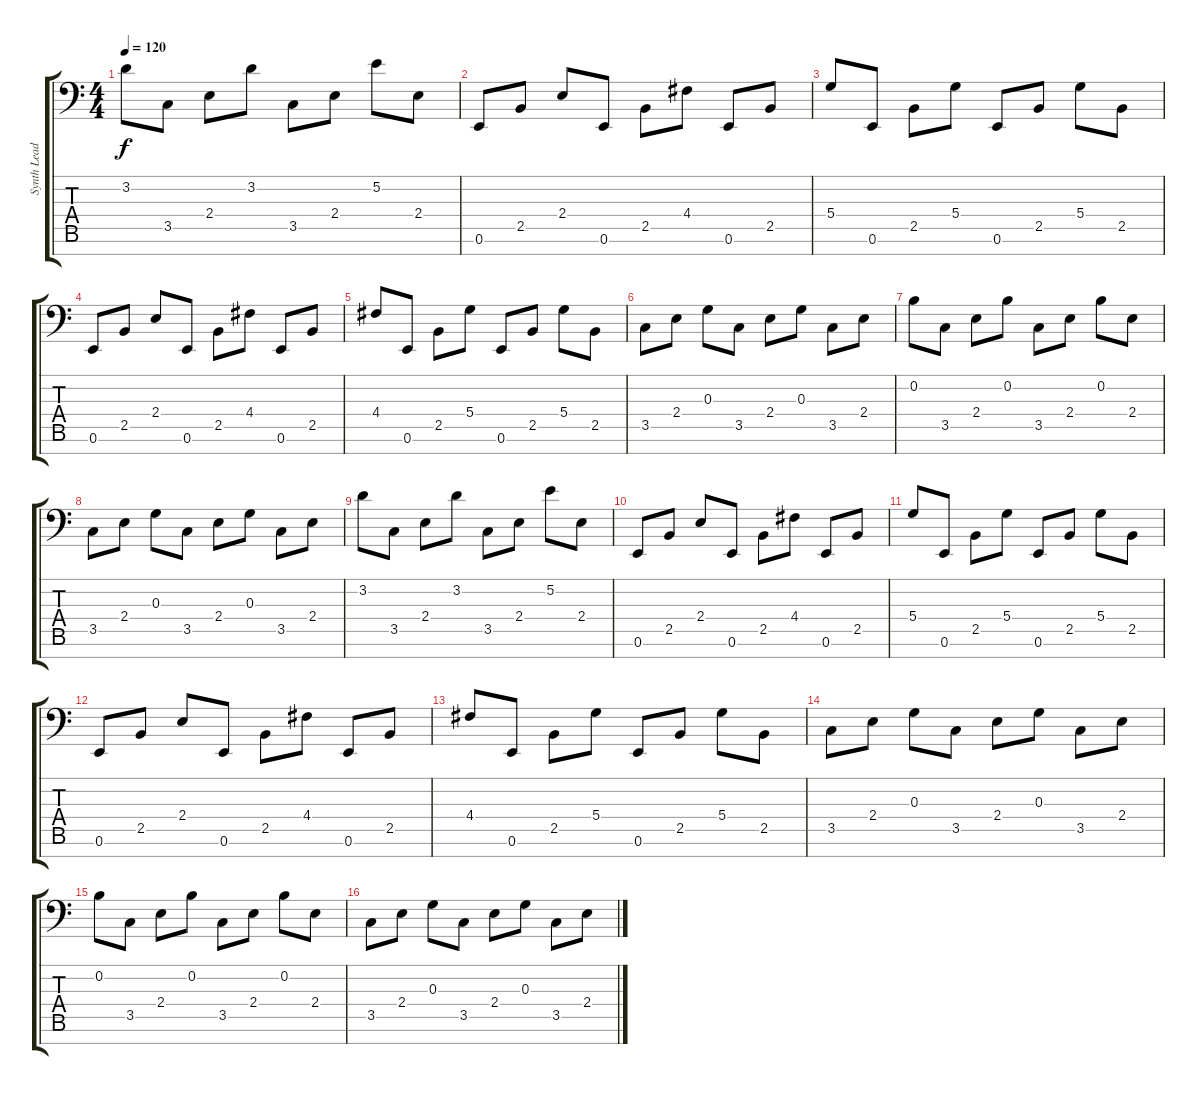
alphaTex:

\track ("Synth Lead" "Synth Lead") {instrument brightacousticpiano}
\staff {score tabs}
\tuning (E4 B3 G3 D3 A2 E2 A1) {hide}
\ts (4 4)
\tempo 120
\clef f4
\ks c
3.2.8{dy f} 3.5.8 2.4.8 3.2.8 3.5.8 2.4.8 5.2.8 2.4.8 |
0.6.8 2.5.8 2.4.8 0.6.8 2.5.8 4.4.8 0.6.8 2.5.8 |
5.4.8 0.6.8 2.5.8 5.4.8 0.6.8 2.5.8 5.4.8 2.5.8 |
0.6.8 2.5.8 2.4.8 0.6.8 2.5.8 4.4.8 0.6.8 2.5.8 |
4.4.8 0.6.8 2.5.8 5.4.8 0.6.8 2.5.8 5.4.8 2.5.8 |
3.5.8 2.4.8 0.3.8 3.5.8 2.4.8 0.3.8 3.5.8 2.4.8 |
0.2.8 3.5.8 2.4.8 0.2.8 3.5.8 2.4.8 0.2.8 2.4.8 |
3.5.8 2.4.8 0.3.8 3.5.8 2.4.8 0.3.8 3.5.8 2.4.8 |
3.2.8 3.5.8 2.4.8 3.2.8 3.5.8 2.4.8 5.2.8 2.4.8 |
0.6.8 2.5.8 2.4.8 0.6.8 2.5.8 4.4.8 0.6.8 2.5.8 |
5.4.8 0.6.8 2.5.8 5.4.8 0.6.8 2.5.8 5.4.8 2.5.8 |
0.6.8 2.5.8 2.4.8 0.6.8 2.5.8 4.4.8 0.6.8 2.5.8 |
4.4.8 0.6.8 2.5.8 5.4.8 0.6.8 2.5.8 5.4.8 2.5.8 |
3.5.8 2.4.8 0.3.8 3.5.8 2.4.8 0.3.8 3.5.8 2.4.8 |
0.2.8 3.5.8 2.4.8 0.2.8 3.5.8 2.4.8 0.2.8 2.4.8 |
3.5.8 2.4.8 0.3.8 3.5.8 2.4.8 0.3.8 3.5.8 2.4.8
